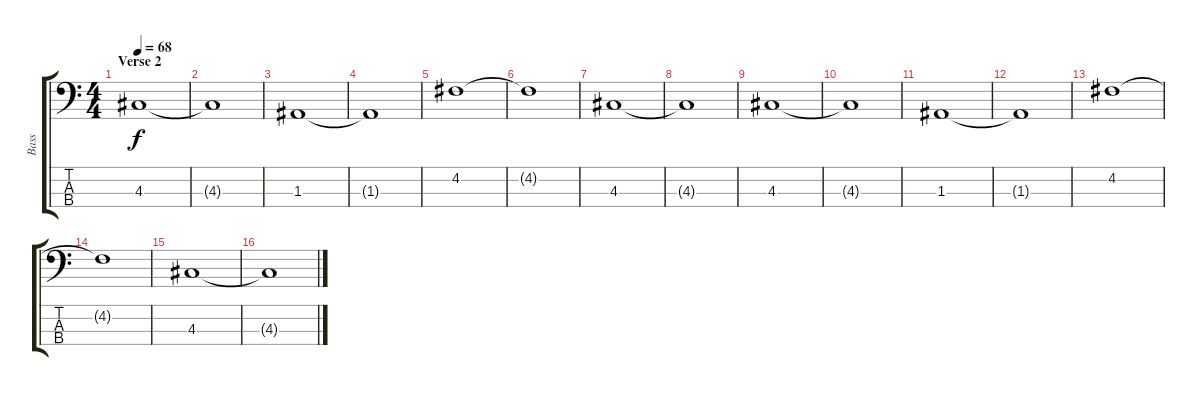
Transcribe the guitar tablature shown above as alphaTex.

\track ("Bass" "Bass") {instrument electricbassfinger}
\staff {score tabs}
\tuning (G2 D2 A1 E1) {hide}
\ts (4 4)
\section ("" "Verse 2")
\tempo 68
\clef f4
\ks c
4.3.1{dy f volume 12} |
4.3{t}.1 |
1.3.1 |
1.3{t}.1 |
4.2.1 |
4.2{t}.1 |
4.3.1 |
4.3{t}.1 |
4.3.1 |
4.3{t}.1 |
1.3.1 |
1.3{t}.1 |
4.2.1 |
4.2{t}.1 |
4.3.1 |
4.3{t}.1
